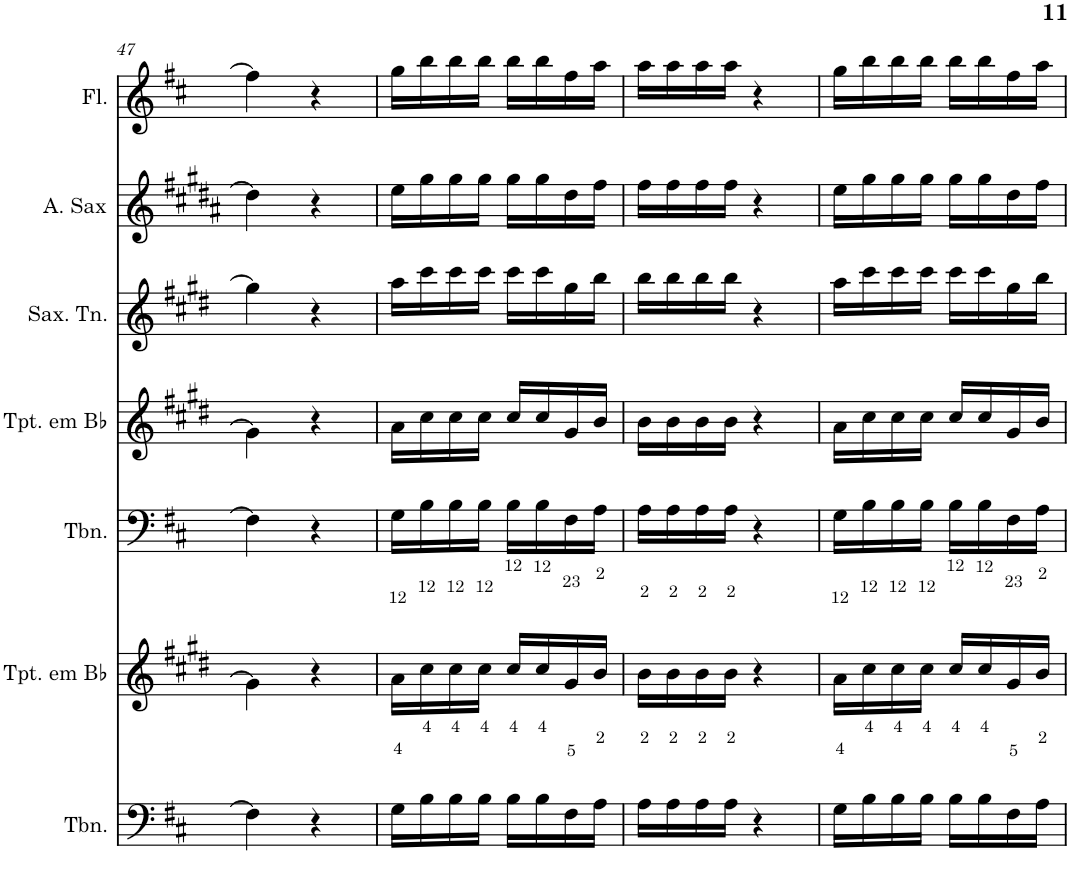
**kern	**kern	**kern	**kern	**kern	**kern	**kern
*part7	*part6	*part5	*part4	*part3	*part2	*part1
*staff7	*staff6	*staff5	*staff4	*staff3	*staff2	*staff1
*I"Trombone	*I"Trompete em Bb	*I"Trombone	*I"Trompete em Bb	*I"Saxofone Tenor	*I"Saxofone Alto	*I"Flauta Transversal
*I'Tbn.	*I'Tpt. em Bb	*I'Tbn.	*I'Tpt. em Bb	*I'Sax. Tn.	*	*I'Fl.
!!LO:PB:g=z
*clefF4	*clefG2	*clefF4	*clefG2	*clefG2	*clefG2	*clefG2
*	*Trd1c2	*	*Trd1c2	*Trd8c14	*Trd5c9	*
*k[f#c#]	*k[f#c#g#d#]	*k[f#c#]	*k[f#c#g#d#]	*k[f#c#g#d#]	*k[f#c#g#d#a#]	*k[f#c#]
*D:	*E:	*D:	*E:	*E:	*B:	*D:
*M2/4	*M2/4	*M2/4	*M2/4	*M2/4	*M2/4	*M2/4
=47	=47	=47	=47	=47	=47	=47
4F#\]	4g#\]	4F#\]	4g#\]	4gg#\]	4dd#\]	4ff#\]
4r	4r	4r	4r	4r	4r	4r
=48	=48	=48	=48	=48	=48	=48
16G\LL	16a\LL	16G\LL	16a\LL	16aa\LL	16ee\LL	16gg\LL
16B\	16cc#\	16B\	16cc#\	16ccc#\	16gg#\	16bb\
16B\	16cc#\	16B\	16cc#\	16ccc#\	16gg#\	16bb\
16B\JJ	16cc#\JJ	16B\JJ	16cc#\JJ	16ccc#\JJ	16gg#\JJ	16bb\JJ
16B\LL	16cc#/LL	16B\LL	16cc#/LL	16ccc#\LL	16gg#\LL	16bb\LL
16B\	16cc#/	16B\	16cc#/	16ccc#\	16gg#\	16bb\
16F#\	16g#/	16F#\	16g#/	16gg#\	16dd#\	16ff#\
16A\JJ	16b/JJ	16A\JJ	16b/JJ	16bb\JJ	16ff#\JJ	16aa\JJ
=49	=49	=49	=49	=49	=49	=49
16A\LL	16b\LL	16A\LL	16b\LL	16bb\LL	16ff#\LL	16aa\LL
16A\	16b\	16A\	16b\	16bb\	16ff#\	16aa\
16A\	16b\	16A\	16b\	16bb\	16ff#\	16aa\
16A\JJ	16b\JJ	16A\JJ	16b\JJ	16bb\JJ	16ff#\JJ	16aa\JJ
4r	4r	4r	4r	4r	4r	4r
=50	=50	=50	=50	=50	=50	=50
16G\LL	16a\LL	16G\LL	16a\LL	16aa\LL	16ee\LL	16gg\LL
16B\	16cc#\	16B\	16cc#\	16ccc#\	16gg#\	16bb\
16B\	16cc#\	16B\	16cc#\	16ccc#\	16gg#\	16bb\
16B\JJ	16cc#\JJ	16B\JJ	16cc#\JJ	16ccc#\JJ	16gg#\JJ	16bb\JJ
16B\LL	16cc#/LL	16B\LL	16cc#/LL	16ccc#\LL	16gg#\LL	16bb\LL
16B\	16cc#/	16B\	16cc#/	16ccc#\	16gg#\	16bb\
16F#\	16g#/	16F#\	16g#/	16gg#\	16dd#\	16ff#\
16A\JJ	16b/JJ	16A\JJ	16b/JJ	16bb\JJ	16ff#\JJ	16aa\JJ
=	=	=	=	=	=	=
*-	*-	*-	*-	*-	*-	*-
